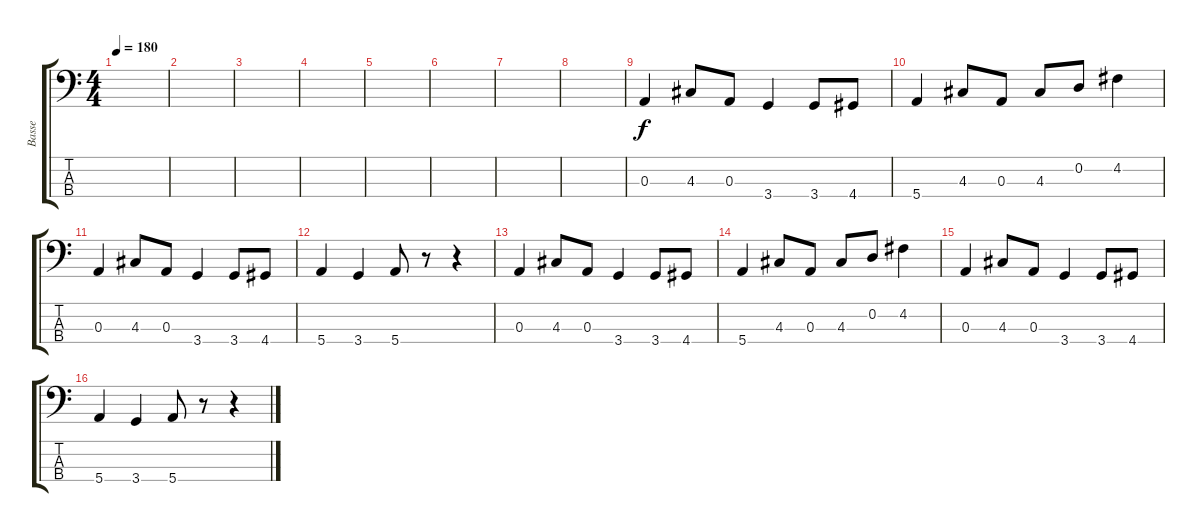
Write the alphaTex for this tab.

\track ("Basse" "Basse") {instrument electricbassfinger}
\staff {score tabs}
\tuning (G2 D2 A1 E1) {hide}
\ts (4 4)
\tempo 180
\clef f4
\ks c
|
|
|
|
|
|
|
|
0.3.4 4.3.8 0.3.8 3.4.4 3.4.8 4.4.8 |
5.4.4 4.3.8 0.3.8 4.3.8 0.2.8 4.2.4 |
0.3.4 4.3.8 0.3.8 3.4.4 3.4.8 4.4.8 |
5.4.4 3.4.4 5.4.8 r.8 r.4 |
0.3.4 4.3.8 0.3.8 3.4.4 3.4.8 4.4.8 |
5.4.4 4.3.8 0.3.8 4.3.8 0.2.8 4.2.4 |
0.3.4 4.3.8 0.3.8 3.4.4 3.4.8 4.4.8 |
5.4.4 3.4.4 5.4.8 r.8 r.4
